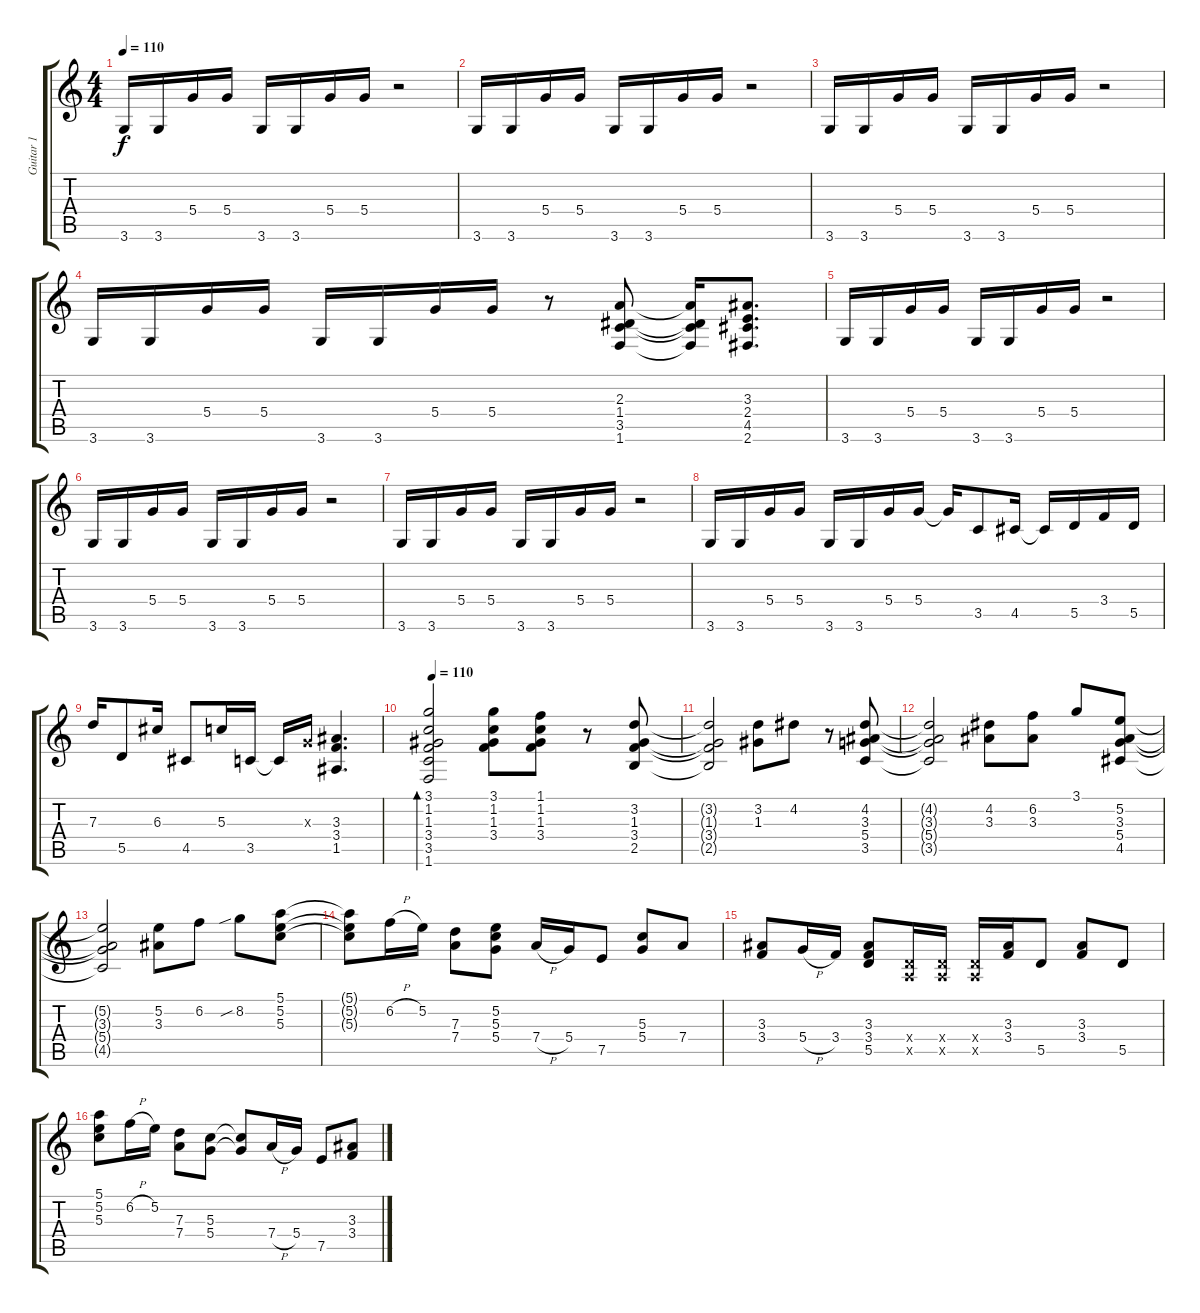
\track ("Guitar 1" "Guitar 1") {instrument distortionguitar}
\staff {score tabs}
\tuning (E4 B3 G3 D3 A2 E2) {hide}
\ts (4 4)
\tempo 110
\clef g2
\ks c
3.6.16{dy f} 3.6.16 5.4.16 5.4.16 3.6.16 3.6.16 5.4.16 5.4.16 r.2 |
3.6.16 3.6.16 5.4.16 5.4.16 3.6.16 3.6.16 5.4.16 5.4.16 r.2 |
3.6.16 3.6.16 5.4.16 5.4.16 3.6.16 3.6.16 5.4.16 5.4.16 r.2 |
3.6.16 3.6.16 5.4.16 5.4.16 3.6.16 3.6.16 5.4.16 5.4.16 r.8 (2.3 1.4 3.5 1.6).8 (2.3{t} 1.4{t} 3.5{t} 1.6{t}).16 (3.3 2.4 4.5 2.6).8{d} |
3.6.16 3.6.16 5.4.16 5.4.16 3.6.16 3.6.16 5.4.16 5.4.16 r.2 |
3.6.16 3.6.16 5.4.16 5.4.16 3.6.16 3.6.16 5.4.16 5.4.16 r.2 |
3.6.16 3.6.16 5.4.16 5.4.16 3.6.16 3.6.16 5.4.16 5.4.16 r.2 |
3.6.16 3.6.16 5.4.16 5.4.16 3.6.16 3.6.16 5.4.16 5.4.16 5.4{t}.16 3.5.8 4.5.16 4.5{t}.16 5.5.16 3.4.16 5.5.16 |
7.3.16 5.5.8 6.3.16 4.5.8 5.3.16 3.5.16 3.5{t}.16 0.3{x}.16 (3.3 3.4 1.5).4{d} |
\tempo 110
(3.1 1.2 1.3 3.4 3.5 1.6).2{bd 120} (3.1 1.2 1.3 3.4).8 (1.1 1.2 1.3 3.4).8 r.8 (3.2 1.3 3.4 2.5).8 |
(3.2{t} 1.3{t} 3.4{t} 2.5{t}).2 (3.2 1.3).8 4.2.8 r.8 (4.2 3.3 5.4 3.5).8 |
(4.2{t} 3.3{t} 5.4{t} 3.5{t}).2 (4.2 3.3).8 (6.2 3.3).8 3.1.8 (5.2 3.3 5.4 4.5).8 |
(5.2{t} 3.3{t} 5.4{t} 4.5{t}).2 (5.2 3.3).8 6.2.8 8.2{sib}.8 (5.1 5.2 5.3).8 |
(5.1{t} 5.2{t} 5.3{t}).8 6.2{h}.16 5.2.16 (7.3 7.4).8 (5.2 5.3 5.4).8 7.4{h}.16 5.4.16 7.5.8 (5.3 5.4).8 7.4.8 |
(3.3 3.4).8 5.4{h}.16 3.4.16 (3.3 3.4 5.5).8 (0.4{x} 0.5{x}).16 (0.4{x} 0.5{x}).16 (0.4{x} 0.5{x}).16 (3.3 3.4).16 5.5.8 (3.3 3.4).8 5.5.8 |
(5.1 5.2 5.3).8 6.2{h}.16 5.2.16 (7.3 7.4).8 (5.3 5.4).8 (5.3{t} 5.4{t}).8 7.4{h}.16 5.4.16 7.5.8 (3.3 3.4).8
